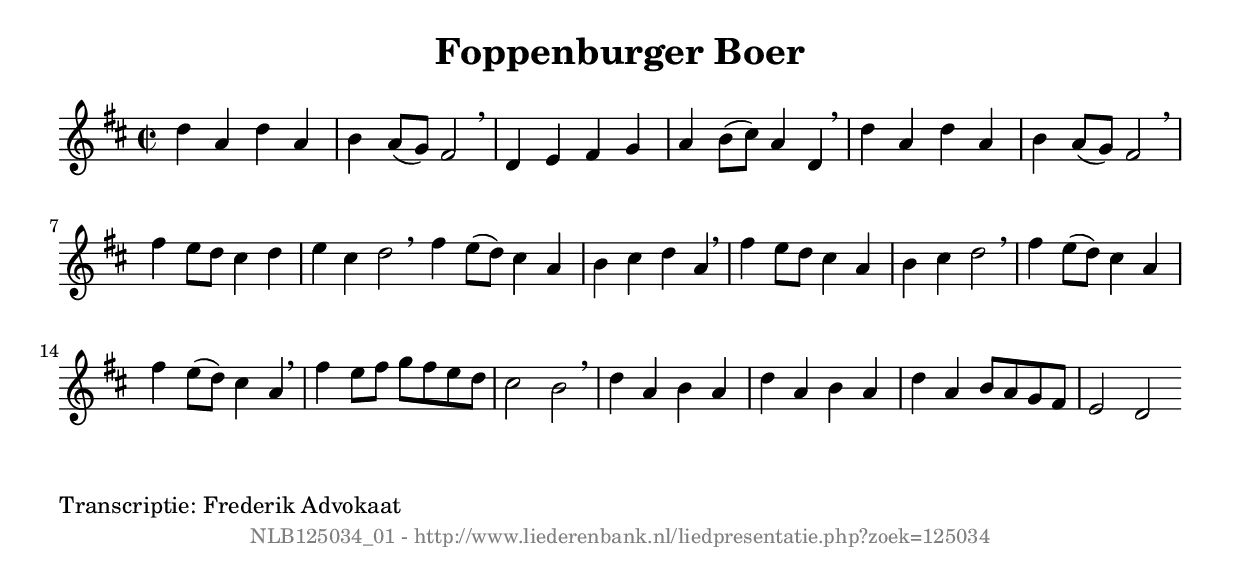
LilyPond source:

%
% produced by wce2krn 1.64 (7 June 2014)
%
\version"2.16"
#(append! paper-alist '(("long" . (cons (* 210 mm) (* 2000 mm)))))
#(set-default-paper-size "long")
sb = {\breathe}
mBreak = {\breathe }
bBreak = {\breathe }
x = {\once\override NoteHead #'style = #'cross }
gl=\glissando
itime={\override Staff.TimeSignature #'stencil = ##f }
ficta = {\once\set suggestAccidentals = ##t}
fine = {\once\override Score.RehearsalMark #'self-alignment-X = #1 \mark \markup {\italic{Fine}}}
dc = {\once\override Score.RehearsalMark #'self-alignment-X = #1 \mark \markup {\italic{D.C.}}}
dcf = {\once\override Score.RehearsalMark #'self-alignment-X = #1 \mark \markup {\italic{D.C. al Fine}}}
dcc = {\once\override Score.RehearsalMark #'self-alignment-X = #1 \mark \markup {\italic{D.C. al Coda}}}
ds = {\once\override Score.RehearsalMark #'self-alignment-X = #1 \mark \markup {\italic{D.S.}}}
dsf = {\once\override Score.RehearsalMark #'self-alignment-X = #1 \mark \markup {\italic{D.S. al Fine}}}
dsc = {\once\override Score.RehearsalMark #'self-alignment-X = #1 \mark \markup {\italic{D.S. al Coda}}}
pv = {\set Score.repeatCommands = #'((volta "1"))}
sv = {\set Score.repeatCommands = #'((volta "2"))}
tv = {\set Score.repeatCommands = #'((volta "3"))}
qv = {\set Score.repeatCommands = #'((volta "4"))}
xv = {\set Score.repeatCommands = #'((volta #f))}
\header{ tagline = ""
title = "Foppenburger Boer"
}
\score {{
\key d \major
\relative g'
{
\set melismaBusyProperties = #'()
\time 2/2
\tempo 4=120
\override Score.MetronomeMark #'transparent = ##t
\override Score.RehearsalMark #'break-visibility = #(vector #t #t #f)
d'4 a d a b a8( g) fis2 \sb d4 e fis g a b8( cis) a4 d, \mBreak \bar "|"
d'4 a d a b a8( g) fis2 \sb fis'4 e8 d cis4 d e cis d2 \bar ":|:" \bBreak
fis4 e8( d) cis4 a b cis d a \sb fis' e8 d cis4 a b cis d2 \mBreak \bar "|"
fis4 e8( d) cis4 a fis' e8( d) cis4 a \sb fis' e8 fis g fis e d cis2 b2 \mBreak \bar "|"
d4 a b a d a b a d a b8 a g fis e2 d2 \bar ":|"
 }}
 \midi { }
 \layout {
            indent = 0.0\cm
}
}
\markup { \wordwrap-string #" 
Transcriptie: Frederik Advokaat
"}
\markup { \vspace #0 } \markup { \with-color #grey \fill-line { \center-column { \smaller "NLB125034_01 - http://www.liederenbank.nl/liedpresentatie.php?zoek=125034" } } }
